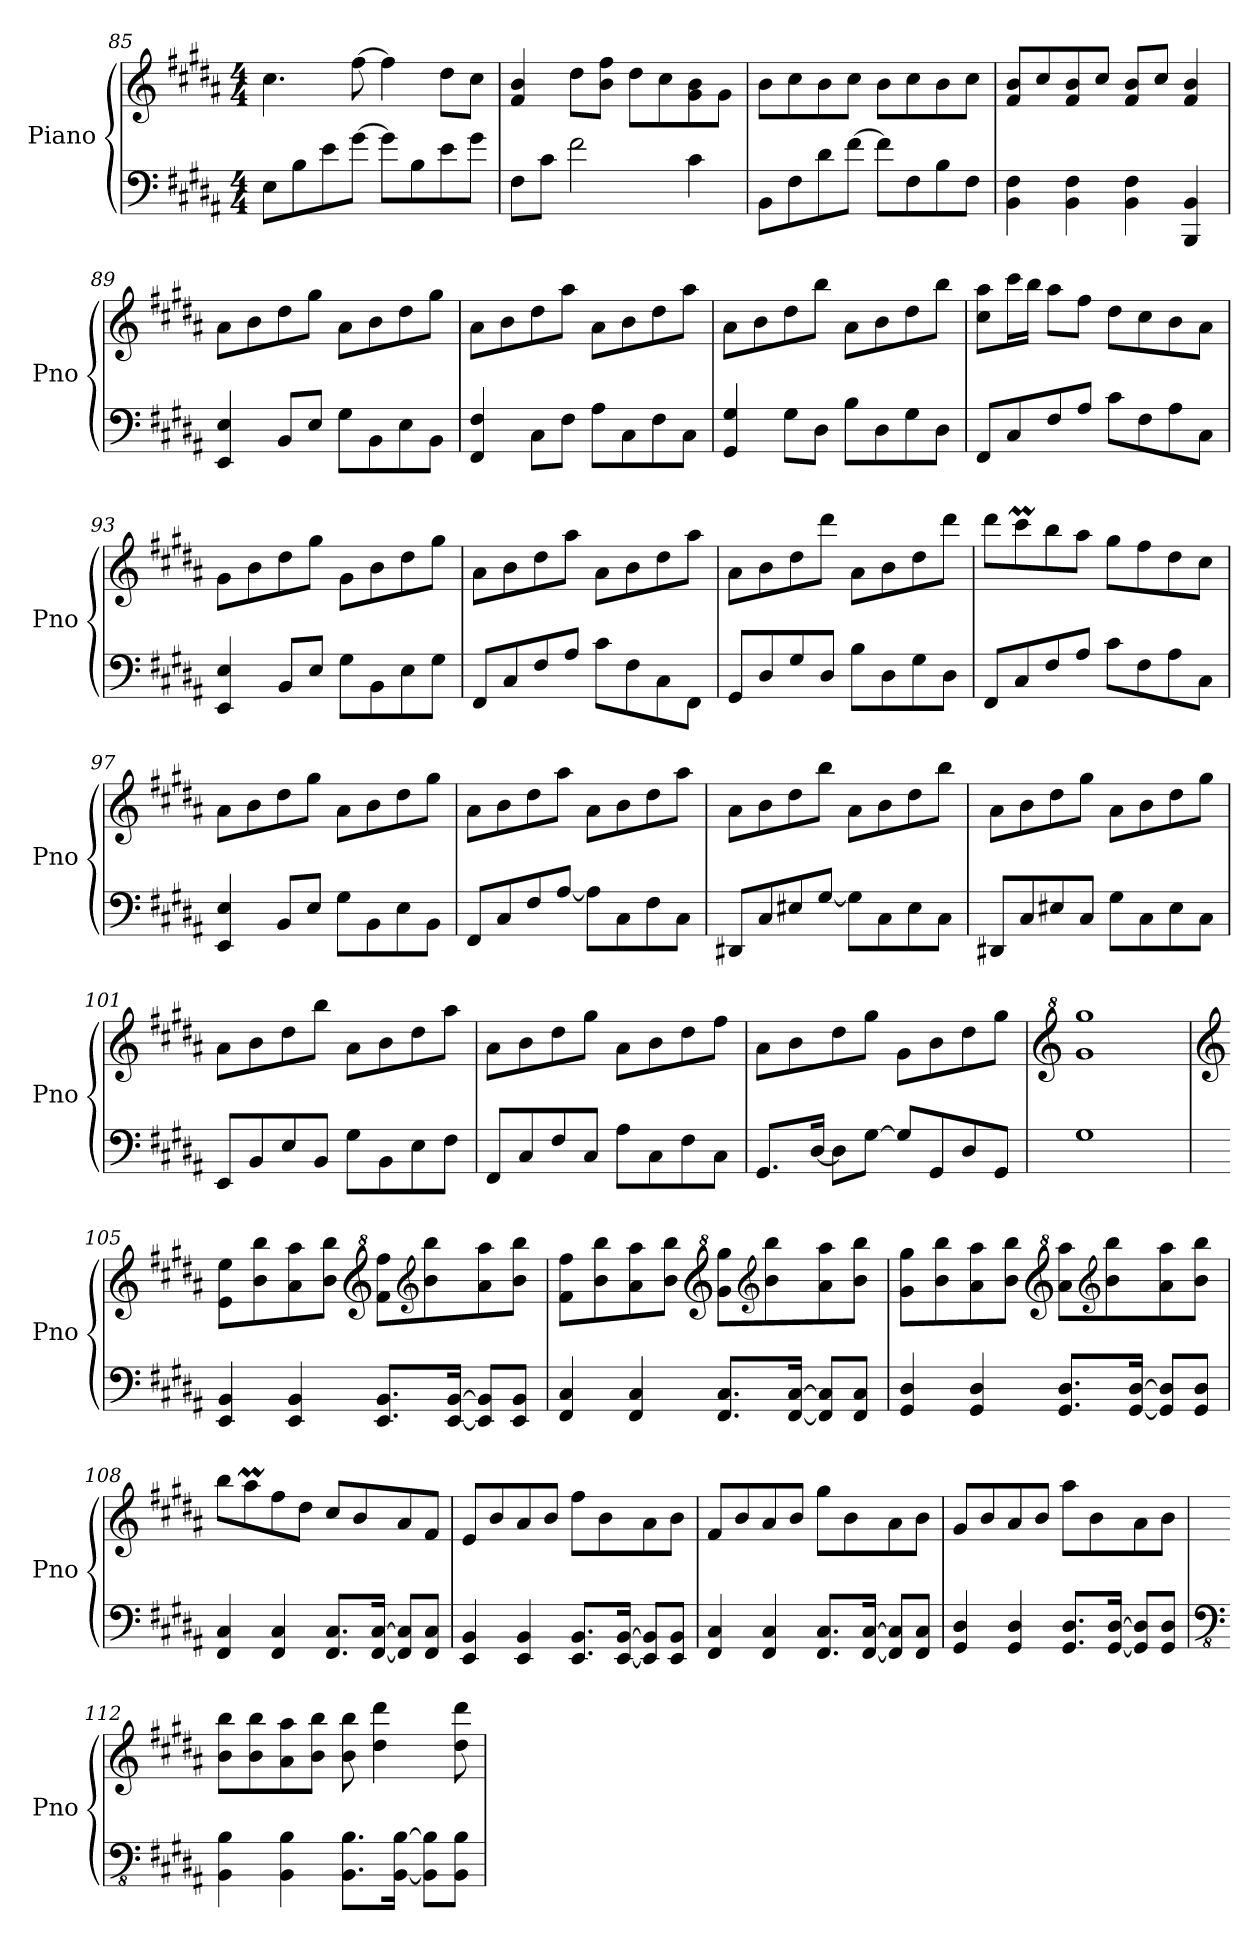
**kern	**kern
*part1	*part1
*staff2	*staff1
*I"Piano	*
*I'Pno	*
*clefF4	*clefG2
*k[f#c#g#d#a#]	*k[f#c#g#d#a#]
*M4/4	*M4/4
=85	=85
8E\L	4.cc#\
8B\	.
8e\	.
[8g#\J	[8ff#\
8g#\L]	4ff#\]
8B\	.
8e\	8dd#\L
8g#\J	8cc#\J
=86	=86
8F#\L	4f#/ 4b/
8c#\J	.
2f#\	8dd#\L
.	8b\ 8ff#\J
.	8dd#\L
.	8cc#\
4c#\	8g#\ 8b\
.	8g#\J
=87	=87
8BB\L	8b\L
8F#\	8cc#\
8d#\	8b\
[8f#\J	8cc#\J
8f#\L]	8b\L
8F#\	8cc#\
8B\	8b\
8F#\J	8cc#\J
=88	=88
4BB\ 4F#\	8f#/ 8b/L
.	8cc#/
4BB\ 4F#\	8f#/ 8b/
.	8cc#/J
4BB\ 4F#\	8f#/ 8b/L
.	8cc#/J
4BBB/ 4BB/	4f#/ 4b/
=89	=89
4EE/ 4E/	8a#\L
.	8b\
8BB/L	8dd#\
8E/J	8gg#\J
8G#\L	8a#\L
8BB\	8b\
8E\	8dd#\
8BB\J	8gg#\J
=90	=90
4FF#/ 4F#/	8a#\L
.	8b\
8C#\L	8dd#\
8F#\J	8aa#\J
8A#\L	8a#\L
8C#\	8b\
8F#\	8dd#\
8C#\J	8aa#\J
=91	=91
4GG#/ 4G#/	8a#\L
.	8b\
8G#\L	8dd#\
8D#\J	8bb\J
8B\L	8a#\L
8D#\	8b\
8G#\	8dd#\
8D#\J	8bb\J
=92	=92
8FF#/L	8cc#\ 8aa#\L
8C#/	16ccc#\L
.	16bb\JJ
8F#/	8aa#\L
8A#/J	8ff#\J
8c#\L	8dd#\L
8F#\	8cc#\
8A#\	8b\
8C#\J	8a#\J
=93	=93
4EE/ 4E/	8g#\L
.	8b\
8BB/L	8dd#\
8E/J	8gg#\J
8G#\L	8g#\L
8BB\	8b\
8E\	8dd#\
8G#\J	8gg#\J
=94	=94
8FF#/L	8a#\L
8C#/	8b\
8F#/	8dd#\
8A#/J	8aa#\J
8c#\L	8a#\L
8F#\	8b\
8C#\	8dd#\
8FF#\J	8aa#\J
=95	=95
8GG#/L	8a#\L
8D#/	8b\
8G#/	8dd#\
8D#/J	8ddd#\J
8B\L	8a#\L
8D#\	8b\
8G#\	8dd#\
8D#\J	8ddd#\J
=96	=96
8FF#/L	8ddd#\L
8C#/	8ccc#M\
8F#/	8bb\
8A#/J	8aa#\J
8c#\L	8gg#\L
8F#\	8ff#\
8A#\	8dd#\
8C#\J	8cc#\J
=97	=97
4EE/ 4E/	8a#\L
.	8b\
8BB/L	8dd#\
8E/J	8gg#\J
8G#\L	8a#\L
8BB\	8b\
8E\	8dd#\
8BB\J	8gg#\J
=98	=98
8FF#/L	8a#\L
8C#/	8b\
8F#/	8dd#\
[8A#/J	8aa#\J
8A#\L]	8a#\L
8C#\	8b\
8F#\	8dd#\
8C#\J	8aa#\J
=99	=99
8DD#X/L	8a#\L
8C#/	8b\
8E#X/	8dd#\
[8G#/J	8bb\J
8G#\L]	8a#\L
8C#\	8b\
8E#\	8dd#\
8C#\J	8bb\J
=100	=100
8DD#X/L	8a#\L
8C#/	8b\
8E#X/	8dd#\
8C#/J	8gg#\J
8G#\L	8a#\L
8C#\	8b\
8E#\	8dd#\
8C#\J	8gg#\J
=101	=101
8EE/L	8a#\L
8BB/	8b\
8E/	8dd#\
8BB/J	8bb\J
8G#\L	8a#\L
8BB\	8b\
8E\	8dd#\
8F#\J	8aa#\J
=102	=102
8FF#/L	8a#\L
8C#/	8b\
8F#/	8dd#\
8C#/J	8gg#\J
8A#\L	8a#\L
8C#\	8b\
8F#\	8dd#\
8C#\J	8ff#\J
=103	=103
8.GG#/L	8a#\L
.	8b\
[16D#/Jk	.
8D#\L]	8dd#\
[8G#\J	8gg#\J
8G#/L]	8g#\L
8GG#/	8b\
8D#/	8dd#\
8GG#/J	8gg#\J
=104	=104
*	*clefG^2
1G#	1gg# 1ggg#
=105	=105
*	*clefG2
4EE/ 4BB/	8e\ 8ee\L
.	8b\ 8bb\
4EE/ 4BB/	8a#\ 8aa#\
.	8b\ 8bb\J
*	*clefG^2
8.EE/ 8.BB/L	8ff#\ 8fff#\L
*	*clefG2
.	8b\ 8bb\
[16EE/ [16BB/Jk	.
8EE/] 8BB/]L	8a#\ 8aa#\
8EE/ 8BB/J	8b\ 8bb\J
=106	=106
4FF#/ 4C#/	8f#\ 8ff#\L
.	8b\ 8bb\
4FF#/ 4C#/	8a#\ 8aa#\
.	8b\ 8bb\J
*	*clefG^2
8.FF#/ 8.C#/L	8gg#\ 8ggg#\L
*	*clefG2
.	8b\ 8bb\
[16FF#/ [16C#/Jk	.
8FF#/] 8C#/]L	8a#\ 8aa#\
8FF#/ 8C#/J	8b\ 8bb\J
=107	=107
4GG#/ 4D#/	8g#\ 8gg#\L
.	8b\ 8bb\
4GG#/ 4D#/	8a#\ 8aa#\
.	8b\ 8bb\J
*	*clefG^2
8.GG#/ 8.D#/L	8aa#\ 8aaa#\L
*	*clefG2
.	8b\ 8bb\
[16GG#/ [16D#/Jk	.
8GG#/] 8D#/]L	8a#\ 8aa#\
8GG#/ 8D#/J	8b\ 8bb\J
=108	=108
4FF#/ 4C#/	8bb\L
.	8aa#m\
4FF#/ 4C#/	8ff#\
.	8dd#\J
8.FF#/ 8.C#/L	8cc#/L
.	8b/
[16FF#/ [16C#/Jk	.
8FF#/] 8C#/]L	8a#/
8FF#/ 8C#/J	8f#/J
=109	=109
4EE/ 4BB/	8e/L
.	8b/
4EE/ 4BB/	8a#/
.	8b/J
8.EE/ 8.BB/L	8ff#\L
.	8b\
[16EE/ [16BB/Jk	.
8EE/] 8BB/]L	8a#\
8EE/ 8BB/J	8b\J
=110	=110
4FF#/ 4C#/	8f#/L
.	8b/
4FF#/ 4C#/	8a#/
.	8b/J
8.FF#/ 8.C#/L	8gg#\L
.	8b\
[16FF#/ [16C#/Jk	.
8FF#/] 8C#/]L	8a#\
8FF#/ 8C#/J	8b\J
=111	=111
4GG#/ 4D#/	8g#/L
.	8b/
4GG#/ 4D#/	8a#/
.	8b/J
8.GG#/ 8.D#/L	8aa#\L
.	8b\
[16GG#/ [16D#/Jk	.
8GG#/] 8D#/]L	8a#\
8GG#/ 8D#/J	8b\J
=112	=112
*clefFv4	*
4BBB\ 4BB\	8b\ 8bb\L
.	8b\ 8bb\
4BBB\ 4BB\	8a#\ 8aa#\
.	8b\ 8bb\J
8.BBB\ 8.BB\L	8b\ 8bb\
.	4dd#\ 4ddd#\
[16BBB\ [16BB\Jk	.
8BBB\] 8BB\]L	.
8BBB\ 8BB\J	8dd#\ 8ddd#\
=	=
*-	*-
